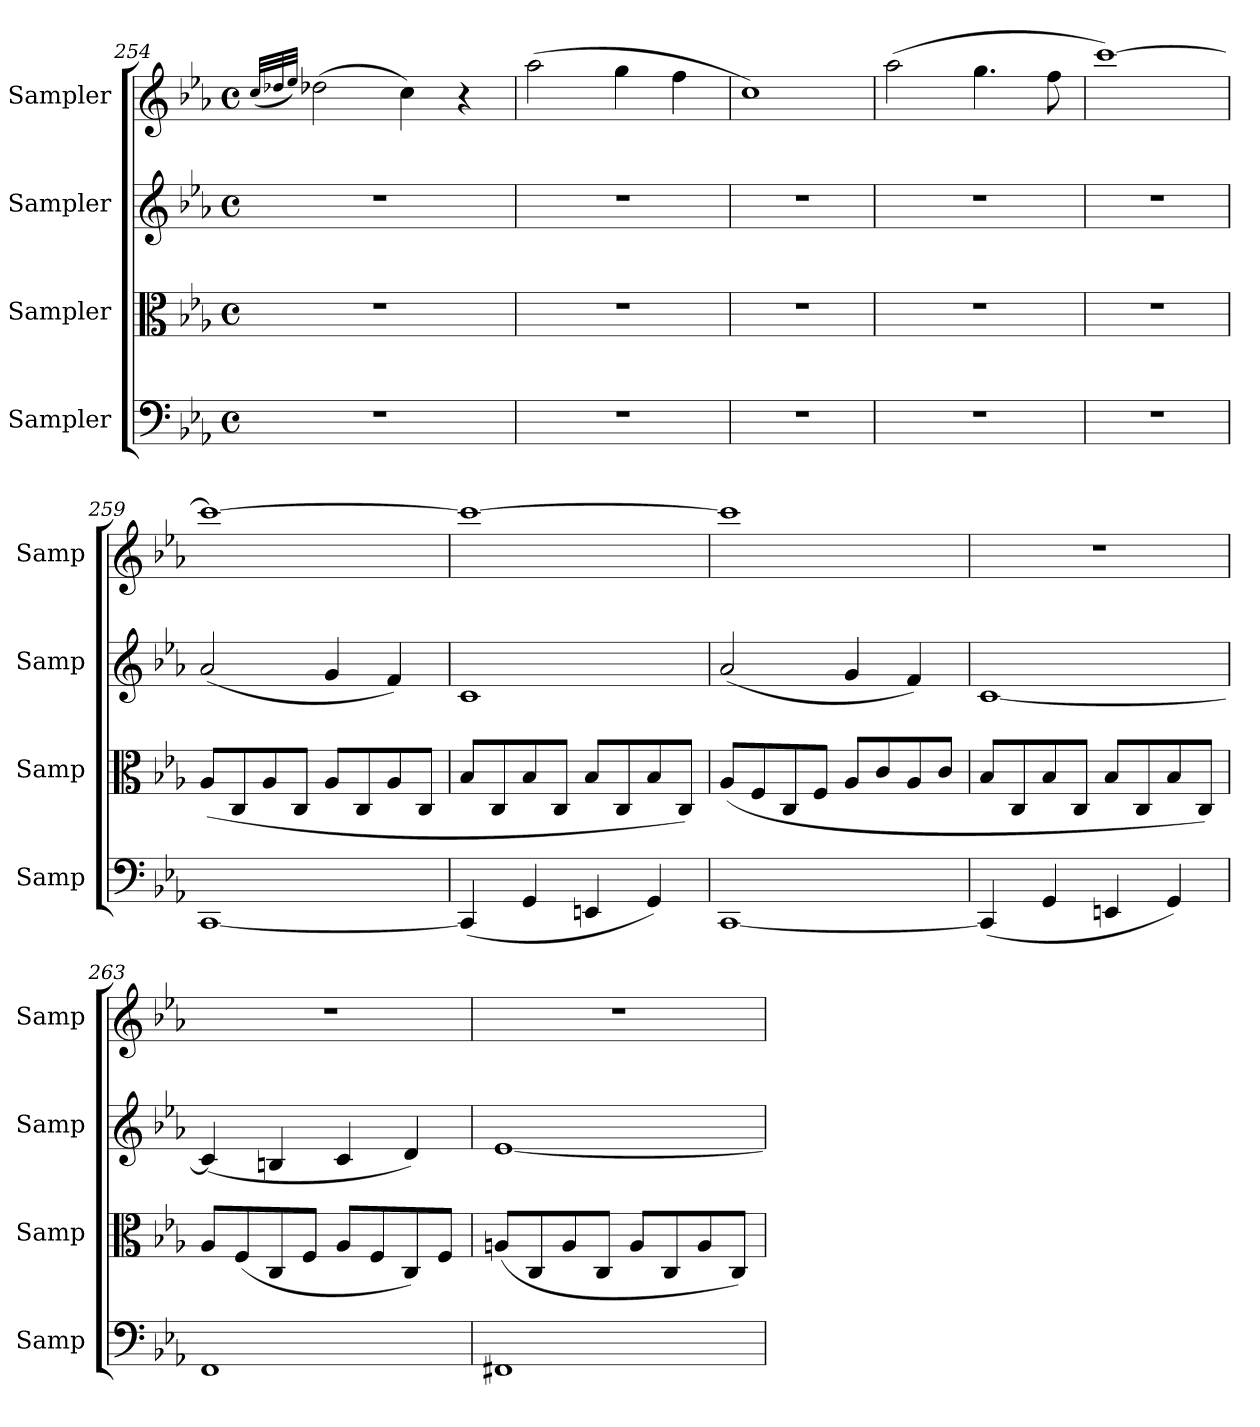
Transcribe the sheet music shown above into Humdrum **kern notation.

**kern	**kern	**kern	**kern
*part4	*part3	*part2	*part1
*staff4	*staff3	*staff2	*staff1
*I"Sampler	*I"Sampler	*I"Sampler	*I"Sampler
*I'Samp	*I'Samp	*I'Samp	*I'Samp
*clefF4	*clefC3	*clefG2	*clefG2
*k[b-e-a-]	*k[b-e-a-]	*k[b-e-a-]	*k[b-e-a-]
*M4/4	*M4/4	*M4/4	*M4/4
*met(c)	*met(c)	*met(c)	*met(c)
=254	=254	=254	=254
.	.	.	(32qcc/LLL
.	.	.	32qdd-X/
.	.	.	32qee-/JJJ)
1r	1r	1r	(2dd-\
.	.	.	4cc\)
.	.	.	4r
=255	=255	=255	=255
1r	1r	1r	(2aa-\
.	.	.	4gg\
.	.	.	4ff\
=256	=256	=256	=256
1r	1r	1r	1cc)
!!LO:LB:g=z
=257	=257	=257	=257
1r	1r	1r	(2aa-\
.	.	.	4.gg\
.	.	.	8ff\
=258	=258	=258	=258
1r	1r	1r	[1ccc)
=259	=259	=259	=259
[1CC	(8A-/L	(2a-/	1ccc_
.	8C/	.	.
.	8A-/	.	.
.	8C/J	.	.
.	8A-/L	4g/	.
.	8C/	.	.
.	8A-/	4f/)	.
.	8C/J	.	.
=260	=260	=260	=260
(4CC/]	8B-/L	1c	1ccc_
.	8C/	.	.
4GG/	8B-/	.	.
.	8C/J	.	.
4EEn/	8B-/L	.	.
.	8C/	.	.
4GG/)	8B-/	.	.
.	8C/J)	.	.
=261	=261	=261	=261
[1CC	(8A-/L	(2a-/	1ccc]
.	8F/	.	.
.	8C/	.	.
.	8F/J	.	.
.	8A-/L	4g/	.
.	8c/	.	.
.	8A-/	4f/)	.
.	8c/J	.	.
=262	=262	=262	=262
(4CC/]	8B-/L	[1c	1r
.	8C/	.	.
4GG/	8B-/	.	.
.	8C/J	.	.
4EEn/	8B-/L	.	.
.	8C/	.	.
4GG/)	8B-/	.	.
.	8C/J)	.	.
=263	=263	=263	=263
1FF	8A-/L	(4c/]	1r
.	(8F/	.	.
.	8C/	4Bn/	.
.	8F/J	.	.
.	8A-/L	4c/	.
.	8F/	.	.
.	8C/)	4d/)	.
.	8F/J	.	.
=264	=264	=264	=264
1FF#X	(8An/L	[1e-	1r
.	8C/	.	.
.	8A/	.	.
.	8C/J	.	.
.	8A/L	.	.
.	8C/	.	.
.	8A/	.	.
.	8C/J)	.	.
=	=	=	=
*-	*-	*-	*-
